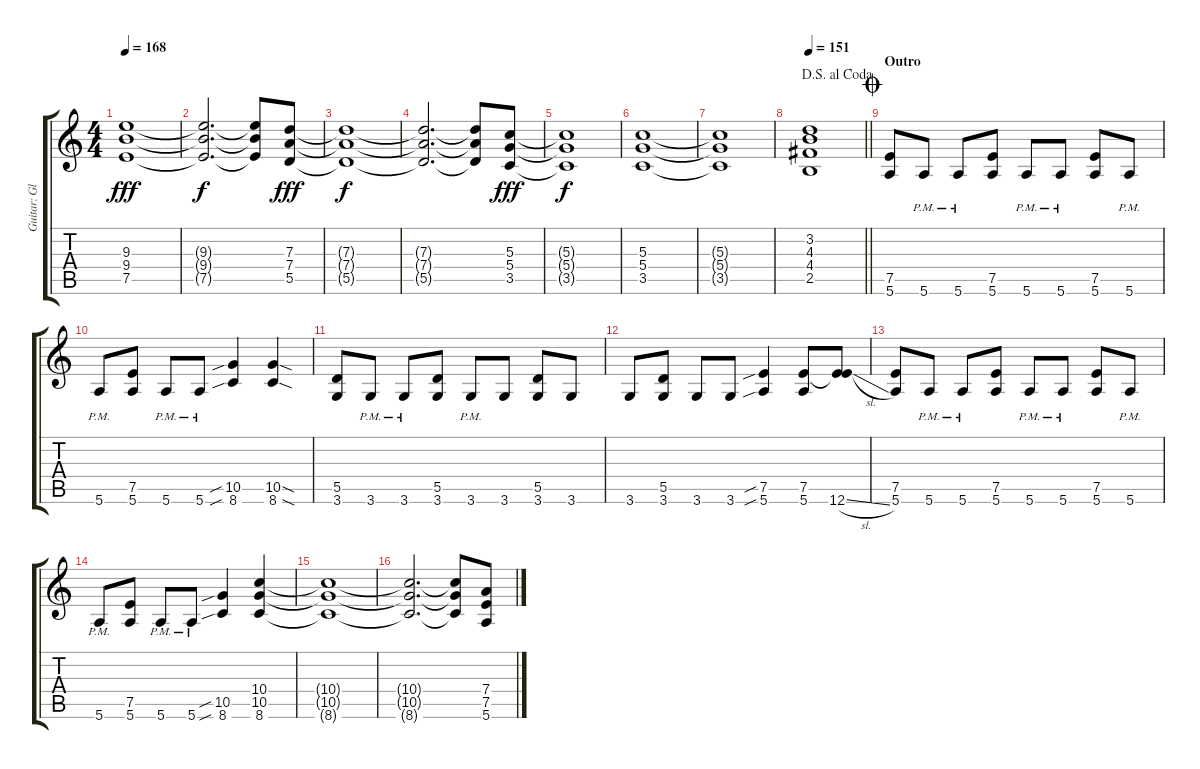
\track ("Guitar: Glenn" "Guitar: Gl") {instrument overdrivenguitar}
\staff {score tabs}
\tuning (E4 B3 G3 D3 A2 E2) {hide}
\ts (4 4)
\tempo 168
\clef g2
\ks c
(9.3 9.4 7.5).1{dy fff} |
(9.3{t} 9.4{t} 7.5{t}).2{d dy f} (9.3{t} 9.4{t} 7.5{t}).8 (7.3 7.4 5.5).8{dy fff} |
(7.3{t} 7.4{t} 5.5{t}).1{dy f} |
(7.3{t} 7.4{t} 5.5{t}).2{d} (7.3{t} 7.4{t} 5.5{t}).8 (5.3 5.4 3.5).8{dy fff} |
(5.3{t} 5.4{t} 3.5{t}).1{dy f} |
(5.3 5.4 3.5).1 |
(5.3{t} 5.4{t} 3.5{t}).1 |
\jump dalsegnoalcoda
\tempo 151
\barLineRight lightlight
(3.2 4.3 4.4 2.5).1 |
\section ("" "Outro")
\jump coda
(7.5 5.6).8 5.6{pm}.8 5.6{pm}.8 (7.5 5.6).8 5.6{pm}.8 5.6{pm}.8 (7.5 5.6).8 5.6{pm}.8 |
5.6{pm}.8 (7.5 5.6).8 5.6{pm}.8 5.6{pm}.8 (10.5{sib} 8.6{sib}).4 (10.5{sod} 8.6{sod}).4 |
(5.5 3.6).8 3.6{pm}.8 3.6{pm}.8 (5.5 3.6).8 3.6{pm}.8 3.6.8 (5.5 3.6).8 3.6.8 |
3.6.8 (5.5 3.6).8 3.6.8 3.6.8 (7.5{sib} 5.6{sib}).4 (7.5 5.6).8 (7.5{t} 12.6{sl}).8 |
(7.5 5.6).8 5.6{pm}.8 5.6{pm}.8 (7.5 5.6).8 5.6{pm}.8 5.6{pm}.8 (7.5 5.6).8 5.6{pm}.8 |
5.6{pm}.8 (7.5 5.6).8 5.6{pm}.8 5.6{pm}.8 (10.5{sib} 8.6{sib}).4 (10.4 10.5 8.6).4 |
(10.4{t} 10.5{t} 8.6{t}).1 |
(10.4{t} 10.5{t} 8.6{t}).2{d} (10.4{t} 10.5{t} 8.6{t}).8 (7.4 7.5 5.6).8
